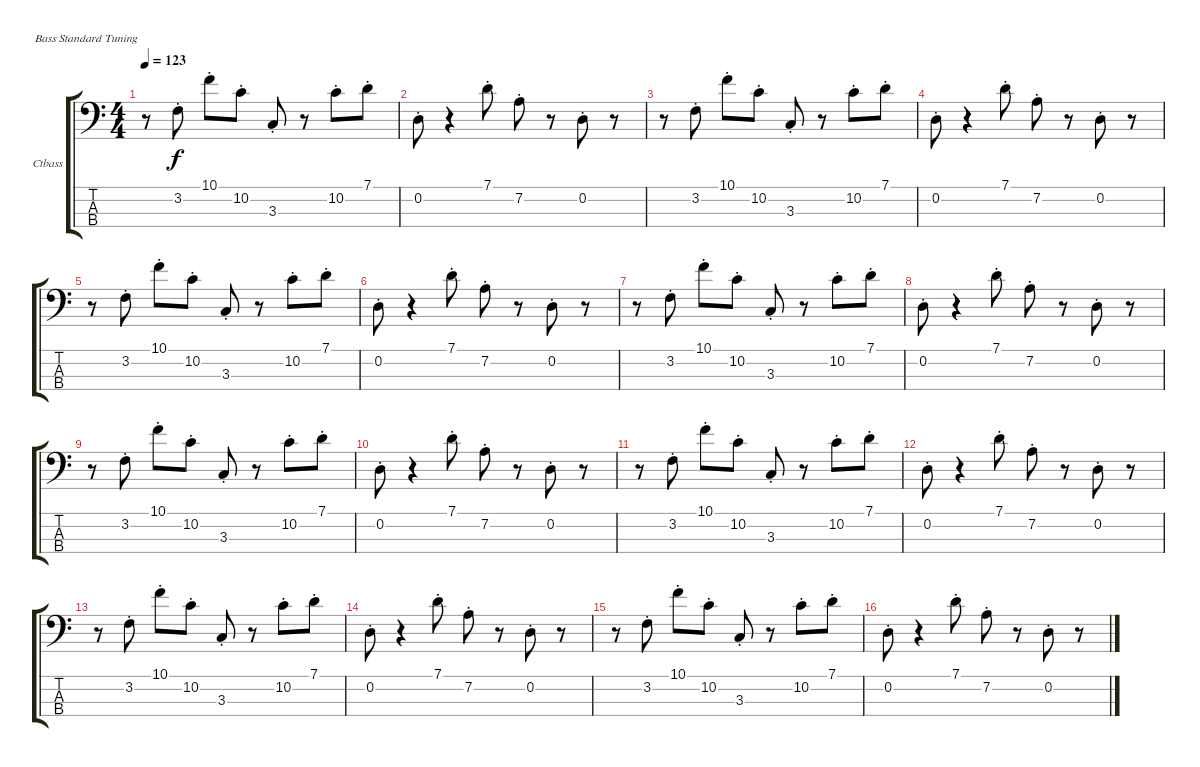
\defaultSystemsLayout 4
\bracketExtendMode groupsimilarinstruments
\firstSystemTrackNameOrientation horizontal
\otherSystemsTrackNameOrientation horizontal
\track ("Contrabass" "Ctbass") {instrument contrabass}
\staff {score tabs}
\tuning (G2 D2 A1 E1)
\ts (4 4)
\tempo 123
\clef f4
\ks c
r.8{dy f} 3.2{st}.8 10.1{st}.8 10.2{st}.8 3.3{st}.8 r.8 10.2{st}.8 7.1{st}.8 |
0.2{st}.8 r.4 7.1{st}.8 7.2{st}.8 r.8 0.2{st}.8 r.8 |
r.8 3.2{st}.8 10.1{st}.8 10.2{st}.8 3.3{st}.8 r.8 10.2{st}.8 7.1{st}.8 |
0.2{st}.8 r.4 7.1{st}.8 7.2{st}.8 r.8 0.2{st}.8 r.8 |
r.8 3.2{st}.8 10.1{st}.8 10.2{st}.8 3.3{st}.8 r.8 10.2{st}.8 7.1{st}.8 |
0.2{st}.8 r.4 7.1{st}.8 7.2{st}.8 r.8 0.2{st}.8 r.8 |
r.8 3.2{st}.8 10.1{st}.8 10.2{st}.8 3.3{st}.8 r.8 10.2{st}.8 7.1{st}.8 |
0.2{st}.8 r.4 7.1{st}.8 7.2{st}.8 r.8 0.2{st}.8 r.8 |
r.8 3.2{st}.8 10.1{st}.8 10.2{st}.8 3.3{st}.8 r.8 10.2{st}.8 7.1{st}.8 |
0.2{st}.8 r.4 7.1{st}.8 7.2{st}.8 r.8 0.2{st}.8 r.8 |
r.8 3.2{st}.8 10.1{st}.8 10.2{st}.8 3.3{st}.8 r.8 10.2{st}.8 7.1{st}.8 |
0.2{st}.8 r.4 7.1{st}.8 7.2{st}.8 r.8 0.2{st}.8 r.8 |
r.8 3.2{st}.8 10.1{st}.8 10.2{st}.8 3.3{st}.8 r.8 10.2{st}.8 7.1{st}.8 |
0.2{st}.8 r.4 7.1{st}.8 7.2{st}.8 r.8 0.2{st}.8 r.8 |
r.8 3.2{st}.8 10.1{st}.8 10.2{st}.8 3.3{st}.8 r.8 10.2{st}.8 7.1{st}.8 |
0.2{st}.8 r.4 7.1{st}.8 7.2{st}.8 r.8 0.2{st}.8 r.8
